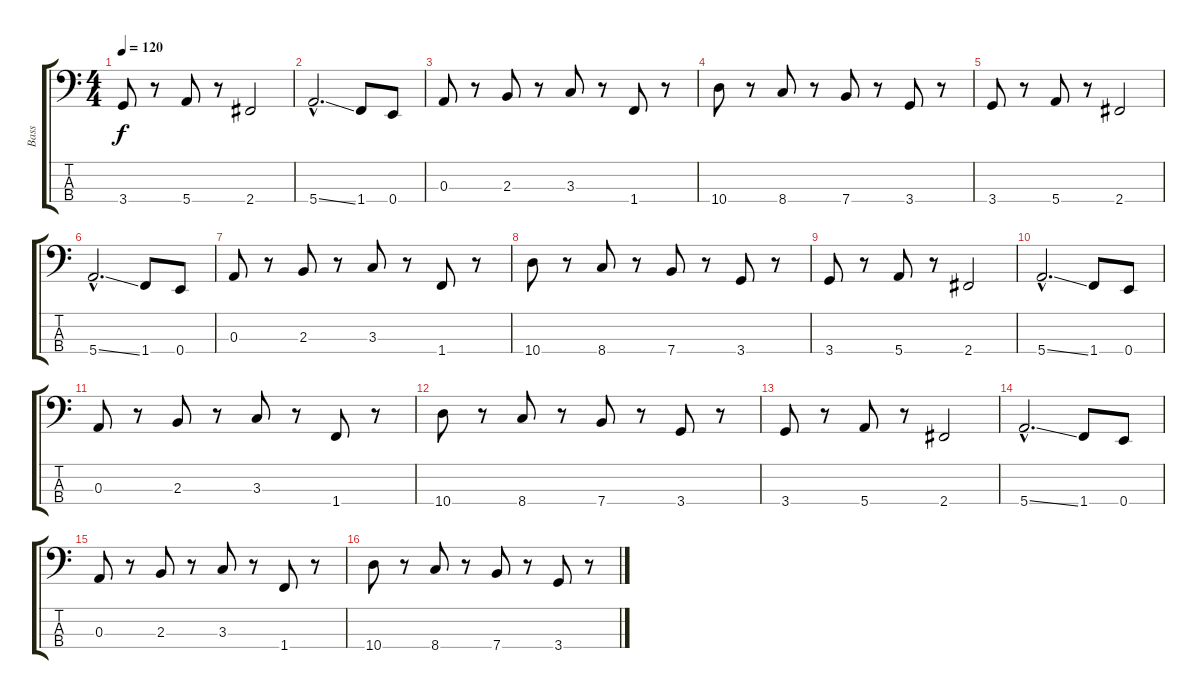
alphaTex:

\track ("Bass" "Bass") {instrument electricbasspick}
\staff {score tabs}
\tuning (G2 D2 A1 E1) {hide}
\ts (4 4)
\tempo 120
\clef f4
\ks c
3.4.8{dy f} r.8 5.4.8 r.8 2.4.2 |
5.4{ss hac}.2{d} 1.4.8 0.4.8 |
0.3.8 r.8 2.3.8 r.8 3.3.8 r.8 1.4.8 r.8 |
10.4.8 r.8 8.4.8 r.8 7.4.8 r.8 3.4.8 r.8 |
3.4.8 r.8 5.4.8 r.8 2.4.2 |
5.4{ss hac}.2{d} 1.4.8 0.4.8 |
0.3.8 r.8 2.3.8 r.8 3.3.8 r.8 1.4.8 r.8 |
10.4.8 r.8 8.4.8 r.8 7.4.8 r.8 3.4.8 r.8 |
3.4.8 r.8 5.4.8 r.8 2.4.2 |
5.4{ss hac}.2{d} 1.4.8 0.4.8 |
0.3.8 r.8 2.3.8 r.8 3.3.8 r.8 1.4.8 r.8 |
10.4.8 r.8 8.4.8 r.8 7.4.8 r.8 3.4.8 r.8 |
3.4.8 r.8 5.4.8 r.8 2.4.2 |
5.4{ss hac}.2{d} 1.4.8 0.4.8 |
0.3.8 r.8 2.3.8 r.8 3.3.8 r.8 1.4.8 r.8 |
10.4.8 r.8 8.4.8 r.8 7.4.8 r.8 3.4.8 r.8
